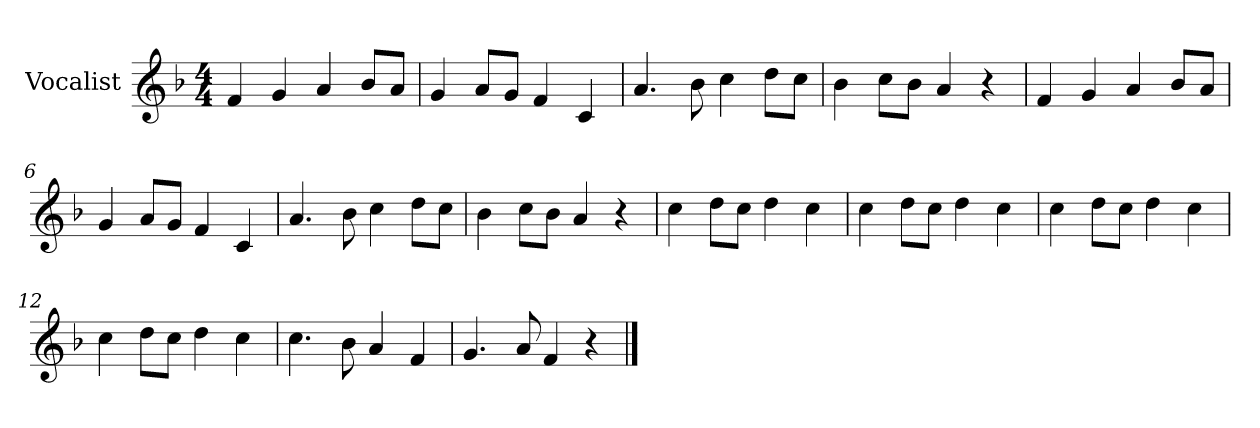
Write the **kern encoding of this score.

**kern
*part1
*staff1
*I"Vocalist
*k[b-]
*F:
*M4/4
=1
4f
4g
4a
8b-L
8aJ
=2
4g
8aL
8gJ
4f
4c
=3
4.a
8b-
4cc
8ddL
8ccJ
=4
4b-
8ccL
8b-J
4a
4r
=5
4f
4g
4a
8b-L
8aJ
=6
4g
8aL
8gJ
4f
4c
=7
4.a
8b-
4cc
8ddL
8ccJ
=8
4b-
8ccL
8b-J
4a
4r
=9
4cc
8ddL
8ccJ
4dd
4cc
=10
4cc
8ddL
8ccJ
4dd
4cc
=11
4cc
8ddL
8ccJ
4dd
4cc
=12
4cc
8ddL
8ccJ
4dd
4cc
=13
4.cc
8b-
4a
4f
=14
4.g
8a
4f
4r
==
*-
